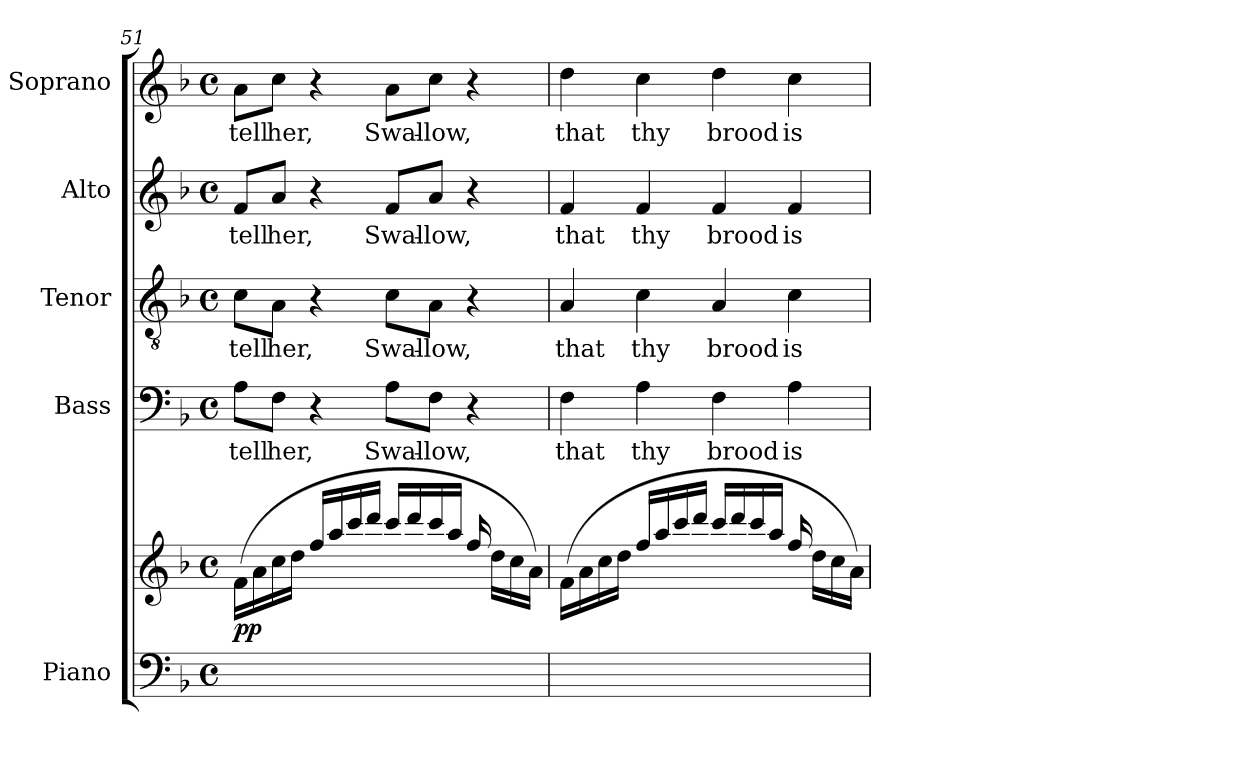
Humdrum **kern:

**kern	**kern	**dynam	**kern	**text	**kern	**text	**kern	**text	**kern	**text
*part5	*part5	*part5	*part4	*part4	*part3	*part3	*part2	*part2	*part1	*part1
*staff6	*staff5	*staff5/6	*staff4	*staff4	*staff3	*staff3	*staff2	*staff2	*staff1	*staff1
*I"Piano	*	*	*I"Bass	*	*I"Tenor	*	*I"Alto	*	*I"Soprano	*
*I'Pno	*	*	*	*	*	*	*	*	*	*
*clefF4	*clefG2	*	*clefF4	*	*clefGv2	*	*clefG2	*	*clefG2	*
*k[b-]	*k[b-]	*	*k[b-]	*	*k[b-]	*	*k[b-]	*	*k[b-]	*
*M4/4	*M4/4	*	*M4/4	*	*M4/4	*	*M4/4	*	*M4/4	*
*met(c)	*met(c)	*	*met(c)	*	*met(c)	*	*met(c)	*	*met(c)	*
=51	=51	=51	=51	=51	=51	=51	=51	=51	=51	=51
!	!	!LO:DY:b	!	!	!	!	!	!	!	!
1ryy	(16f\LL	pp	8A\L	tell	8c\L	tell	8f/L	tell	8a\L	tell
.	16a\	.	.	.	.	.	.	.	.	.
.	16cc\	.	8F\J	her,	8A\J	her,	8a/J	her,	8cc\J	her,
.	16dd\JJ	.	.	.	.	.	.	.	.	.
.	16ff/LL	.	4r	.	4r	.	4r	.	4r	.
.	16aa/	.	.	.	.	.	.	.	.	.
.	16ccc/	.	.	.	.	.	.	.	.	.
.	16ddd/JJ	.	.	.	.	.	.	.	.	.
.	16ccc/LL	.	8A\L	Swal-	8c\L	Swal-	8f/L	Swal-	8a\L	Swal-
.	16ddd/	.	.	.	.	.	.	.	.	.
.	16ccc/	.	8F\J	-low,	8A\J	-low,	8a/J	-low,	8cc\J	-low,
.	16aa/JJ	.	.	.	.	.	.	.	.	.
.	16ff/	.	4r	.	4r	.	4r	.	4r	.
.	16dd\LL	.	.	.	.	.	.	.	.	.
.	16cc\	.	.	.	.	.	.	.	.	.
.	16a\JJ)	.	.	.	.	.	.	.	.	.
=52	=52	=52	=52	=52	=52	=52	=52	=52	=52	=52
1ryy	(16f\LL	.	4F\	that	4A/	that	4f/	that	4dd\	that
.	16a\	.	.	.	.	.	.	.	.	.
.	16cc\	.	.	.	.	.	.	.	.	.
.	16dd\JJ	.	.	.	.	.	.	.	.	.
.	16ff/LL	.	4A\	thy	4c\	thy	4f/	thy	4cc\	thy
.	16aa/	.	.	.	.	.	.	.	.	.
.	16ccc/	.	.	.	.	.	.	.	.	.
.	16ddd/JJ	.	.	.	.	.	.	.	.	.
.	16ccc/LL	.	4F\	brood	4A/	brood	4f/	brood	4dd\	brood
.	16ddd/	.	.	.	.	.	.	.	.	.
.	16ccc/	.	.	.	.	.	.	.	.	.
.	16aa/JJ	.	.	.	.	.	.	.	.	.
.	16ff/	.	4A\	is	4c\	is	4f/	is	4cc\	is
.	16dd\LL	.	.	.	.	.	.	.	.	.
.	16cc\	.	.	.	.	.	.	.	.	.
.	16a\JJ)	.	.	.	.	.	.	.	.	.
=	=	=	=	=	=	=	=	=	=	=
*-	*-	*-	*-	*-	*-	*-	*-	*-	*-	*-
